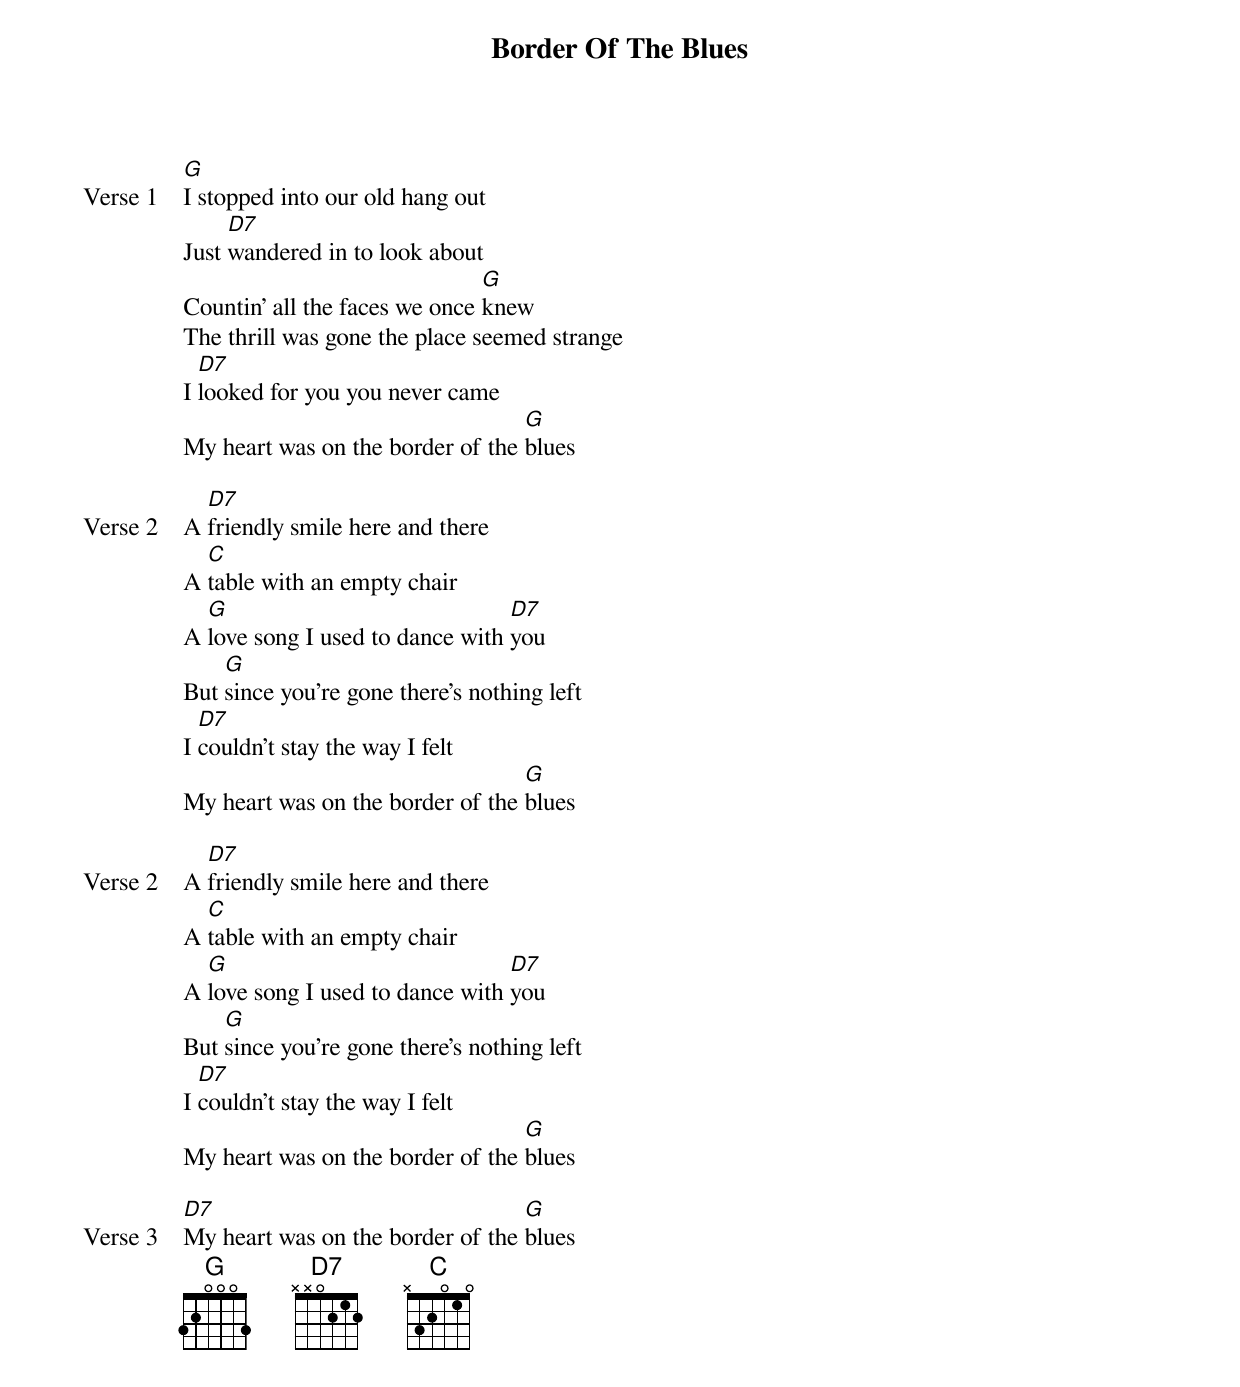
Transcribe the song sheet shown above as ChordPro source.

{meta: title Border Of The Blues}
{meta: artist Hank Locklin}
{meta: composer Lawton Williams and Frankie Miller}
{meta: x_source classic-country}
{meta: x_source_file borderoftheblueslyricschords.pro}
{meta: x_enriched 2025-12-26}

{start_of_verse: Verse 1}
[G]I stopped into our old hang out
Just [D7]wandered in to look about
Countin' all the faces we once [G]knew
The thrill was gone the place seemed strange
I [D7]looked for you you never came
My heart was on the border of the [G]blues
{end_of_verse}

{start_of_verse: Verse 2}
A [D7]friendly smile here and there
A [C]table with an empty chair
A [G]love song I used to dance with [D7]you
But [G]since you're gone there's nothing left
I [D7]couldn't stay the way I felt
My heart was on the border of the [G]blues
{end_of_verse}

{start_of_verse: Verse 2}
A [D7]friendly smile here and there
A [C]table with an empty chair
A [G]love song I used to dance with [D7]you
But [G]since you're gone there's nothing left
I [D7]couldn't stay the way I felt
My heart was on the border of the [G]blues
{end_of_verse}

{start_of_verse: Verse 3}
[D7]My heart was on the border of the [G]blues
{end_of_verse}
